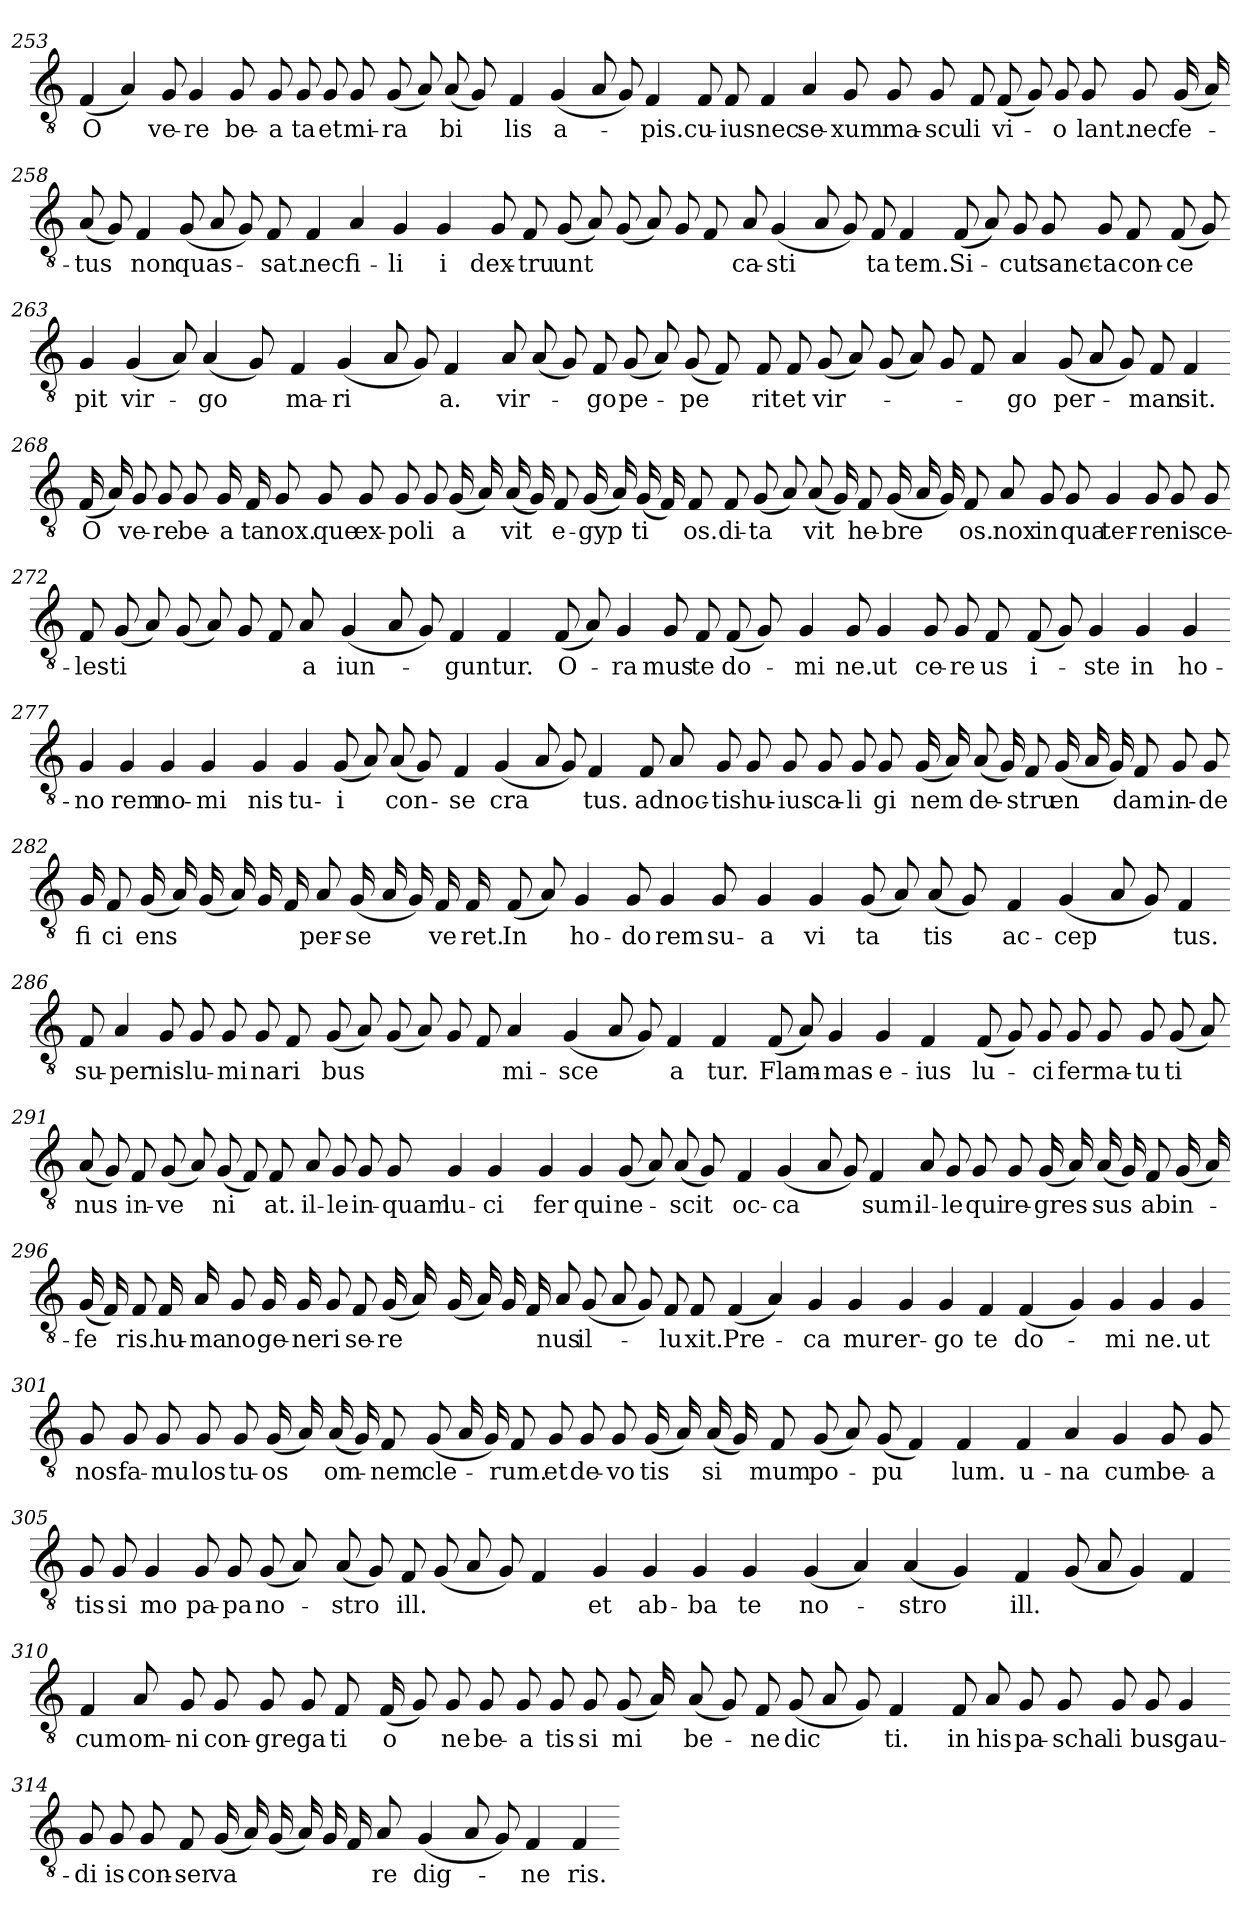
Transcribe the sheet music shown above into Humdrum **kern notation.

**kern	**text
*part1	*part1
*staff1	*staff1
*clefGv2	*
*k[]	*
=253	=253
(4F	O
4A)	.
8G	ve-
4G	-re
8G	be-
=254-	=254-
8G	a
8G	-ta
8G	et
8G	mi-
(8G	ra
8A)	.
(8A	bi
8G)	.
=255-	=255-
4F	-lis
(4G	a-
8A	.
8G)	.
4F	-pis.
=256-	=256-
8F	cu-
8F	-ius
4F	nec
4A	se-
8G	-xum
8G	ma-
=257-	=257-
8G	scu
8F	-li
(8F	vi-
8G)	.
8G	o
8G	-lant.
8G	nec
(16G	fe-
16A)	.
=258-	=258-
(8A	-tus
8G)	.
4F	non
(8G	quas-
8A	.
8G)	.
8F	-sat.
=259-	=259-
4F	nec
4A	fi-
4G	li
4G	-i
=260-	=260-
8G	dex-
8F	tru
(8G	-unt
8A)	.
(8G	.
8A)	.
8G	.
8F	.
=261-	=261-
8A	ca-
(4G	sti
8A	.
8G)	.
8F	ta
4F	-tem.
=262-	=262-
(8F	Si-
8A)	.
8G	-cut
8G	sanc-
8G	-ta
8F	con-
(8F	ce
8G)	.
=263-	=263-
4G	-pit
(4G	vir-
8A)	.
(4A	-go
8G)	.
=264-	=264-
4F	ma-
(4G	ri
8A	.
8G)	.
4F	-a.
=265-	=265-
8A	vir-
(8A	.
8G)	.
8F	-go
(8G	pe-
8A)	.
(8G	pe
8F)	.
=266-	=266-
8F	-rit
8F	et
(8G	vir-
8A)	.
(8G	.
8A)	.
8G	.
8F	.
=267-	=267-
4A	-go
(8G	per-
8A	.
8G)	.
8F	man
4F	-sit.
=268-	=268-
(16F	O
16A)	.
8G	ve-
8G	-re
8G	be-
16G	a
16F	-ta
8G	nox.
8G	que
8G	ex-
=269-	=269-
8G	po
8G	li
(16G	a
16A)	.
(16A	-vit
16G)	.
8F	e-
(16G	gyp
16A)	.
(16G	ti
16F)	.
8F	-os.
=270-	=270-
8F	di-
(8G	ta
8A)	.
(8A	-vit
16G)	.
8F	he-
(16G	bre
16A	.
16G)	.
8F	-os.
=271-	=271-
8A	nox
8G	in
8G	qua
4G	ter-
8G	re
8G	-nis
8G	ce-
=272-	=272-
8F	les
(8G	ti
8A)	.
(8G	.
8A)	.
8G	.
8F	.
8A	-a
=273-	=273-
(4G	iun-
8A	.
8G)	.
4F	gun
4F	-tur.
=274-	=274-
(8F	O-
8A)	.
4G	ra
8G	-mus
8F	te
(8F	do-
8G)	.
=275-	=275-
4G	mi
8G	-ne.
4G	ut
8G	ce-
8G	re
8F	-us
=276-	=276-
(8F	i-
8G)	.
4G	-ste
4G	in
4G	ho-
=277-	=277-
4G	no
4G	-rem
4G	no-
4G	mi
=278-	=278-
4G	-nis
4G	tu-
(8G	-i
8A)	.
(8A	con-
8G)	.
=279-	=279-
4F	se
(4G	cra
8A	.
8G)	.
4F	-tus.
=280-	=280-
8F	ad
8A	noc-
8G	-tis
8G	hu-
8G	-ius
8G	ca-
8G	li
8G	gi
=281-	=281-
(16G	-nem
16A)	.
(8A	de-
16G)	.
8F	stru
(16G	en
16A	.
16G)	.
8F	-dam.
8G	in-
8G	de
=282-	=282-
16G	fi
8F	ci
(16G	-ens
16A)	.
(16G	.
16A)	.
16G	.
16F	.
8A	per-
(16G	se
16A	.
16G)	.
16F	ve
16F	-ret.
=283-	=283-
(8F	In
8A)	.
4G	ho-
8G	do
4G	-rem
8G	su-
=284-	=284-
4G	a
4G	vi
(8G	ta
8A)	.
(8A	-tis
8G)	.
=285-	=285-
4F	ac-
(4G	cep
8A	.
8G)	.
4F	-tus.
=286-	=286-
8F	su-
4A	per
8G	-nis
8G	lu-
8G	mi
8G	na
8F	ri
=287-	=287-
(8G	-bus
8A)	.
(8G	.
8A)	.
8G	.
8F	.
4A	mi-
=288-	=288-
(4G	sce
8A	.
8G)	.
4F	a
4F	-tur.
=289-	=289-
(8F	Flam-
8A)	.
4G	-mas
4G	e-
4F	-ius
=290-	=290-
(8F	lu-
8G)	.
8G	ci
8G	-fer
8G	ma-
8G	tu
(8G	ti
8A)	.
=291-	=291-
(8A	-nus
8G)	.
8F	in-
(8G	ve
8A)	.
(8G	ni
8F)	.
8F	-at.
=292-	=292-
8A	il-
8G	-le
8G	in-
8G	-quam
4G	lu-
4G	ci
=293-	=293-
4G	-fer
4G	qui
(8G	ne-
8A)	.
(8A	-scit
8G)	.
=294-	=294-
4F	oc-
(4G	ca
8A	.
8G)	.
4F	-sum.
=295-	=295-
8A	il-
8G	-le
8G	qui
8G	re-
(16G	gres
16A)	.
(16A	-sus
16G)	.
8F	ab
(16G	in-
16A)	.
=296-	=296-
(16G	fe
16F)	.
8F	-ris.
16F	hu-
16A	ma
8G	-no
16G	ge-
16G	ne
8G	-ri
8F	se-
(16G	re
16A)	.
=297-	=297-
(16G	.
16A)	.
16G	.
16F	.
8A	-nus
(8G	il-
8A	.
8G)	.
8F	lu
8F	-xit.
=298-	=298-
(4F	Pre-
4A)	.
4G	ca
4G	-mur
=299-	=299-
4G	er-
4G	-go
4F	te
(4F	do-
=300-	=300-
4G)	.
4G	mi
4G	-ne.
4G	ut
=301-	=301-
8G	nos
8G	fa-
8G	mu
8G	-los
8G	tu-
(16G	-os
16A)	.
(16A	om-
16G)	.
8F	-nem
=302-	=302-
(8G	cle-
16A	.
16G)	.
8F	-rum.
8G	et
8G	de-
8G	vo
(16G	tis
16A)	.
(16A	si
16G)	.
=303-	=303-
8F	-mum
(8G	po-
8A)	.
(8G	pu
4F)	.
4F	-lum.
=304-	=304-
4F	u-
4A	-na
4G	cum
8G	be-
8G	a
=305-	=305-
8G	tis
8G	si
4G	-mo
8G	pa-
8G	-pa
(8G	no-
8A)	.
=306-	=306-
(8A	-stro
8G)	.
8F	ill.
(8G	.
8A	.
8G)	.
4F	.
=307-	=307-
4G	et
4G	ab-
4G	ba
4G	-te
=308-	=308-
(4G	no-
4A)	.
(4A	-stro
4G)	.
=309-	=309-
4F	ill.
(8G	.
8A	.
4G)	.
4F	.
=310-	=310-
4F	cum
8A	om-
8G	-ni
8G	con-
8G	gre
8G	ga
8F	ti
=311-	=311-
(16F	o
8G)	.
8G	-ne
8G	be-
8G	a
8G	tis
8G	si
(8G	-mi
16A)	.
=312-	=312-
(8A	be-
8G)	.
8F	ne
(8G	dic
8A	.
8G)	.
4F	-ti.
=313-	=313-
8F	in
8A	his
8G	pa-
8G	scha
8G	li
8G	-bus
4G	gau-
=314-	=314-
8G	di
8G	-is
8G	con-
8F	ser
(16G	va
16A)	.
(16G	.
16A)	.
16G	.
16F	.
8A	-re
=315-	=315-
(4G	dig-
8A	.
8G)	.
4F	ne
4F	-ris.
=-	=-
*-	*-
